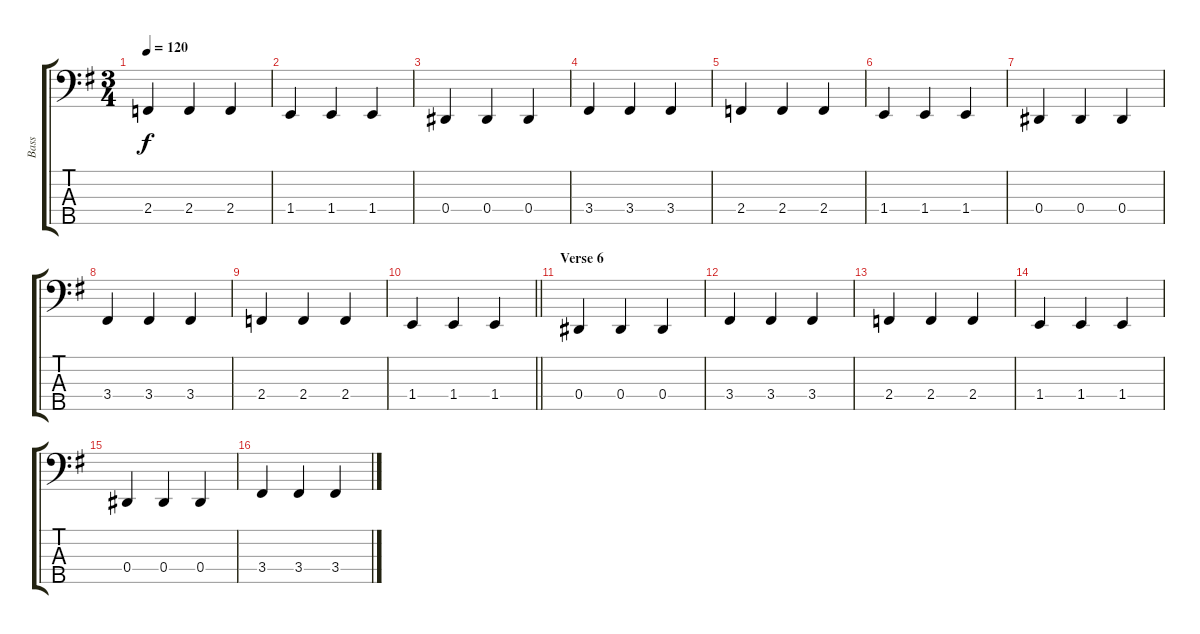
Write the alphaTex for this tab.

\track ("Bass" "Bass") {instrument electricbassfinger}
\staff {score tabs}
\tuning (Gb2 Db2 Ab1 Eb1 Bb0) {hide}
\ts (3 4)
\tempo 120
\clef f4
\ks g
2.4.4{dy f} 2.4.4 2.4.4 |
1.4.4 1.4.4 1.4.4 |
0.4.4 0.4.4 0.4.4 |
3.4.4 3.4.4 3.4.4 |
2.4.4 2.4.4 2.4.4 |
1.4.4 1.4.4 1.4.4 |
0.4.4 0.4.4 0.4.4 |
3.4.4 3.4.4 3.4.4 |
2.4.4 2.4.4 2.4.4 |
\barLineRight lightlight
1.4.4 1.4.4 1.4.4 |
\section ("" "Verse 6")
0.4.4 0.4.4 0.4.4 |
3.4.4 3.4.4 3.4.4 |
2.4.4 2.4.4 2.4.4 |
1.4.4 1.4.4 1.4.4 |
0.4.4 0.4.4 0.4.4 |
3.4.4 3.4.4 3.4.4
